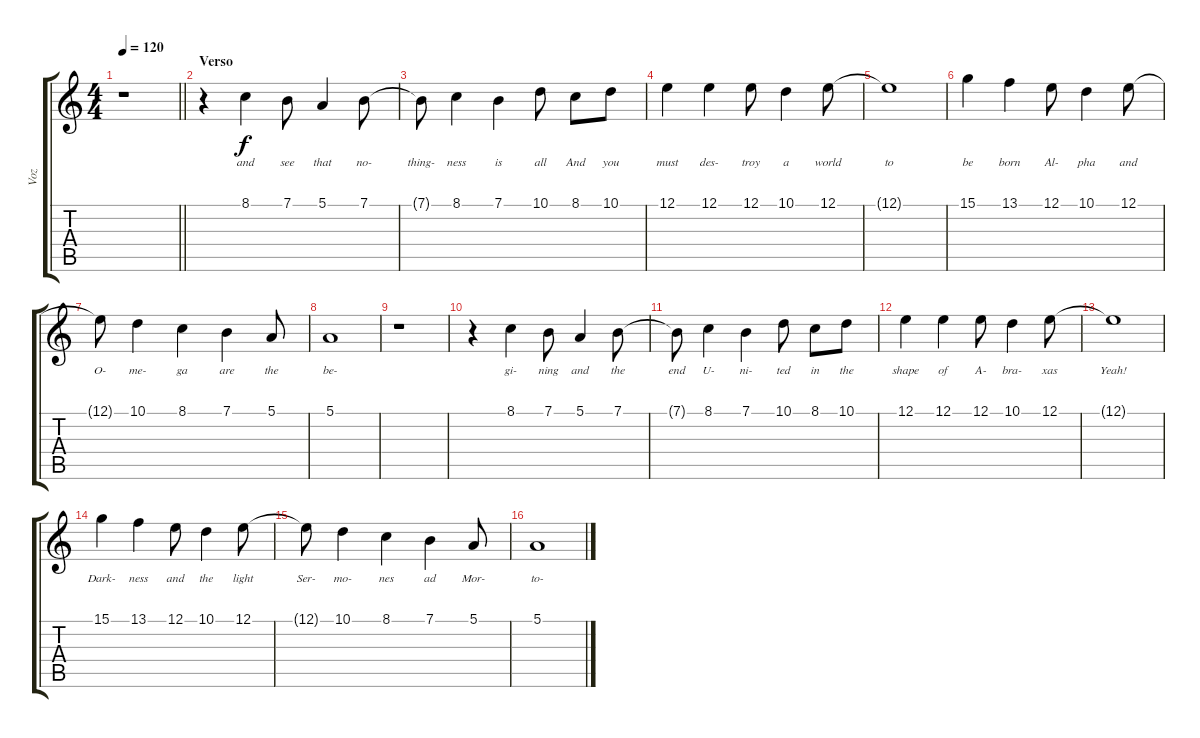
\track ("Voz" "Voz") {instrument choiraahs}
\staff {score tabs}
\tuning (E4 B3 G3 D3 A2 E2) {hide}
\ts (4 4)
\tempo 120
\clef g2
\barLineRight lightlight
\ks c
r.1{dy f} |
\section ("" "Verso")
r.4 8.1.4{lyrics (0 "and") lyrics (1 "") lyrics (2 "") lyrics (3 "") lyrics (4 "")} 7.1.8{lyrics (0 "see") lyrics (1 "") lyrics (2 "") lyrics (3 "") lyrics (4 "")} 5.1.4{lyrics (0 "that") lyrics (1 "") lyrics (2 "") lyrics (3 "") lyrics (4 "")} 7.1.8{lyrics (0 "no-") lyrics (1 "") lyrics (2 "") lyrics (3 "") lyrics (4 "")} |
7.1{t}.8{lyrics (0 "thing-") lyrics (1 "") lyrics (2 "") lyrics (3 "") lyrics (4 "")} 8.1.4{lyrics (0 "ness") lyrics (1 "") lyrics (2 "") lyrics (3 "") lyrics (4 "")} 7.1.4{lyrics (0 "is") lyrics (1 "") lyrics (2 "") lyrics (3 "") lyrics (4 "")} 10.1.8{lyrics (0 "all") lyrics (1 "") lyrics (2 "") lyrics (3 "") lyrics (4 "")} 8.1.8{lyrics (0 "And") lyrics (1 "") lyrics (2 "") lyrics (3 "") lyrics (4 "")} 10.1.8{lyrics (0 "you") lyrics (1 "") lyrics (2 "") lyrics (3 "") lyrics (4 "")} |
12.1.4{lyrics (0 "must") lyrics (1 "") lyrics (2 "") lyrics (3 "") lyrics (4 "")} 12.1.4{lyrics (0 "des-") lyrics (1 "") lyrics (2 "") lyrics (3 "") lyrics (4 "")} 12.1.8{lyrics (0 "troy") lyrics (1 "") lyrics (2 "") lyrics (3 "") lyrics (4 "")} 10.1.4{lyrics (0 "a") lyrics (1 "") lyrics (2 "") lyrics (3 "") lyrics (4 "")} 12.1.8{lyrics (0 "world") lyrics (1 "") lyrics (2 "") lyrics (3 "") lyrics (4 "")} |
12.1{t}.1{lyrics (0 "to") lyrics (1 "") lyrics (2 "") lyrics (3 "") lyrics (4 "")} |
15.1.4{lyrics (0 "be") lyrics (1 "") lyrics (2 "") lyrics (3 "") lyrics (4 "")} 13.1.4{lyrics (0 "born") lyrics (1 "") lyrics (2 "") lyrics (3 "") lyrics (4 "")} 12.1.8{lyrics (0 "Al-") lyrics (1 "") lyrics (2 "") lyrics (3 "") lyrics (4 "")} 10.1.4{lyrics (0 "pha") lyrics (1 "") lyrics (2 "") lyrics (3 "") lyrics (4 "")} 12.1.8{lyrics (0 "and") lyrics (1 "") lyrics (2 "") lyrics (3 "") lyrics (4 "")} |
12.1{t}.8{lyrics (0 "O-") lyrics (1 "") lyrics (2 "") lyrics (3 "") lyrics (4 "")} 10.1.4{lyrics (0 "me-") lyrics (1 "") lyrics (2 "") lyrics (3 "") lyrics (4 "")} 8.1.4{lyrics (0 "ga") lyrics (1 "") lyrics (2 "") lyrics (3 "") lyrics (4 "")} 7.1.4{lyrics (0 "are") lyrics (1 "") lyrics (2 "") lyrics (3 "") lyrics (4 "")} 5.1.8{lyrics (0 "the") lyrics (1 "") lyrics (2 "") lyrics (3 "") lyrics (4 "")} |
5.1.1{lyrics (0 "be-") lyrics (1 "") lyrics (2 "") lyrics (3 "") lyrics (4 "")} |
r.1 |
r.4 8.1.4{lyrics (0 "gi-") lyrics (1 "") lyrics (2 "") lyrics (3 "") lyrics (4 "")} 7.1.8{lyrics (0 "ning") lyrics (1 "") lyrics (2 "") lyrics (3 "") lyrics (4 "")} 5.1.4{lyrics (0 "and") lyrics (1 "") lyrics (2 "") lyrics (3 "") lyrics (4 "")} 7.1.8{lyrics (0 "the") lyrics (1 "") lyrics (2 "") lyrics (3 "") lyrics (4 "")} |
7.1{t}.8{lyrics (0 "end") lyrics (1 "") lyrics (2 "") lyrics (3 "") lyrics (4 "")} 8.1.4{lyrics (0 "U-") lyrics (1 "") lyrics (2 "") lyrics (3 "") lyrics (4 "")} 7.1.4{lyrics (0 "ni-") lyrics (1 "") lyrics (2 "") lyrics (3 "") lyrics (4 "")} 10.1.8{lyrics (0 "ted") lyrics (1 "") lyrics (2 "") lyrics (3 "") lyrics (4 "")} 8.1.8{lyrics (0 "in") lyrics (1 "") lyrics (2 "") lyrics (3 "") lyrics (4 "")} 10.1.8{lyrics (0 "the") lyrics (1 "") lyrics (2 "") lyrics (3 "") lyrics (4 "")} |
12.1.4{lyrics (0 "shape") lyrics (1 "") lyrics (2 "") lyrics (3 "") lyrics (4 "")} 12.1.4{lyrics (0 "of") lyrics (1 "") lyrics (2 "") lyrics (3 "") lyrics (4 "")} 12.1.8{lyrics (0 "A-") lyrics (1 "") lyrics (2 "") lyrics (3 "") lyrics (4 "")} 10.1.4{lyrics (0 "bra-") lyrics (1 "") lyrics (2 "") lyrics (3 "") lyrics (4 "")} 12.1.8{lyrics (0 "xas") lyrics (1 "") lyrics (2 "") lyrics (3 "") lyrics (4 "")} |
12.1{t}.1{lyrics (0 "Yeah!") lyrics (1 "") lyrics (2 "") lyrics (3 "") lyrics (4 "")} |
15.1.4{lyrics (0 "Dark-") lyrics (1 "") lyrics (2 "") lyrics (3 "") lyrics (4 "")} 13.1.4{lyrics (0 "ness") lyrics (1 "") lyrics (2 "") lyrics (3 "") lyrics (4 "")} 12.1.8{lyrics (0 "and") lyrics (1 "") lyrics (2 "") lyrics (3 "") lyrics (4 "")} 10.1.4{lyrics (0 "the") lyrics (1 "") lyrics (2 "") lyrics (3 "") lyrics (4 "")} 12.1.8{lyrics (0 "light") lyrics (1 "") lyrics (2 "") lyrics (3 "") lyrics (4 "")} |
12.1{t}.8{lyrics (0 "Ser-") lyrics (1 "") lyrics (2 "") lyrics (3 "") lyrics (4 "")} 10.1.4{lyrics (0 "mo-") lyrics (1 "") lyrics (2 "") lyrics (3 "") lyrics (4 "")} 8.1.4{lyrics (0 "nes") lyrics (1 "") lyrics (2 "") lyrics (3 "") lyrics (4 "")} 7.1.4{lyrics (0 "ad") lyrics (1 "") lyrics (2 "") lyrics (3 "") lyrics (4 "")} 5.1.8{lyrics (0 "Mor-") lyrics (1 "") lyrics (2 "") lyrics (3 "") lyrics (4 "")} |
5.1.1{lyrics (0 "to-") lyrics (1 "") lyrics (2 "") lyrics (3 "") lyrics (4 "")}
